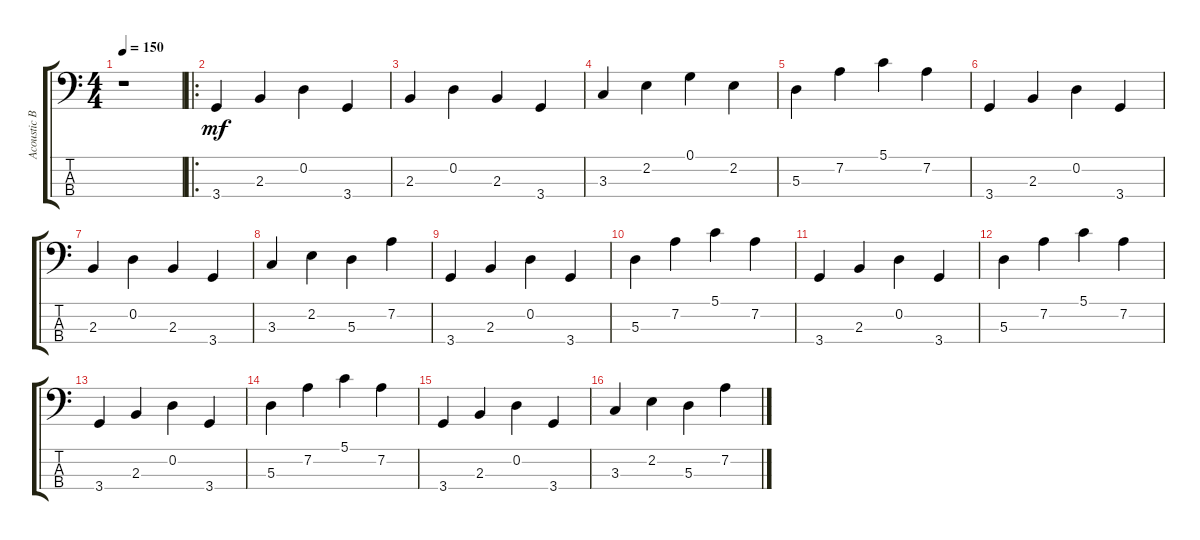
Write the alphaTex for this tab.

\track ("Acoustic Bass" "Acoustic B") {instrument acousticbass}
\staff {score tabs}
\tuning (G2 D2 A1 E1) {hide}
\ts (4 4)
\tempo 150
\clef f4
\ks c
r.1{dy mf instrument acousticbass} |
\ro
3.4.4 2.3.4 0.2.4 3.4.4 |
2.3.4 0.2.4 2.3.4 3.4.4 |
3.3.4 2.2.4 0.1.4 2.2.4 |
5.3.4 7.2.4 5.1.4 7.2.4 |
3.4.4 2.3.4 0.2.4 3.4.4 |
2.3.4 0.2.4 2.3.4 3.4.4 |
3.3.4 2.2.4 5.3.4 7.2.4 |
3.4.4 2.3.4 0.2.4 3.4.4 |
5.3.4 7.2.4 5.1.4 7.2.4 |
3.4.4 2.3.4 0.2.4 3.4.4 |
5.3.4 7.2.4 5.1.4 7.2.4 |
3.4.4 2.3.4 0.2.4 3.4.4 |
5.3.4 7.2.4 5.1.4 7.2.4 |
3.4.4 2.3.4 0.2.4 3.4.4 |
3.3.4 2.2.4 5.3.4 7.2.4
